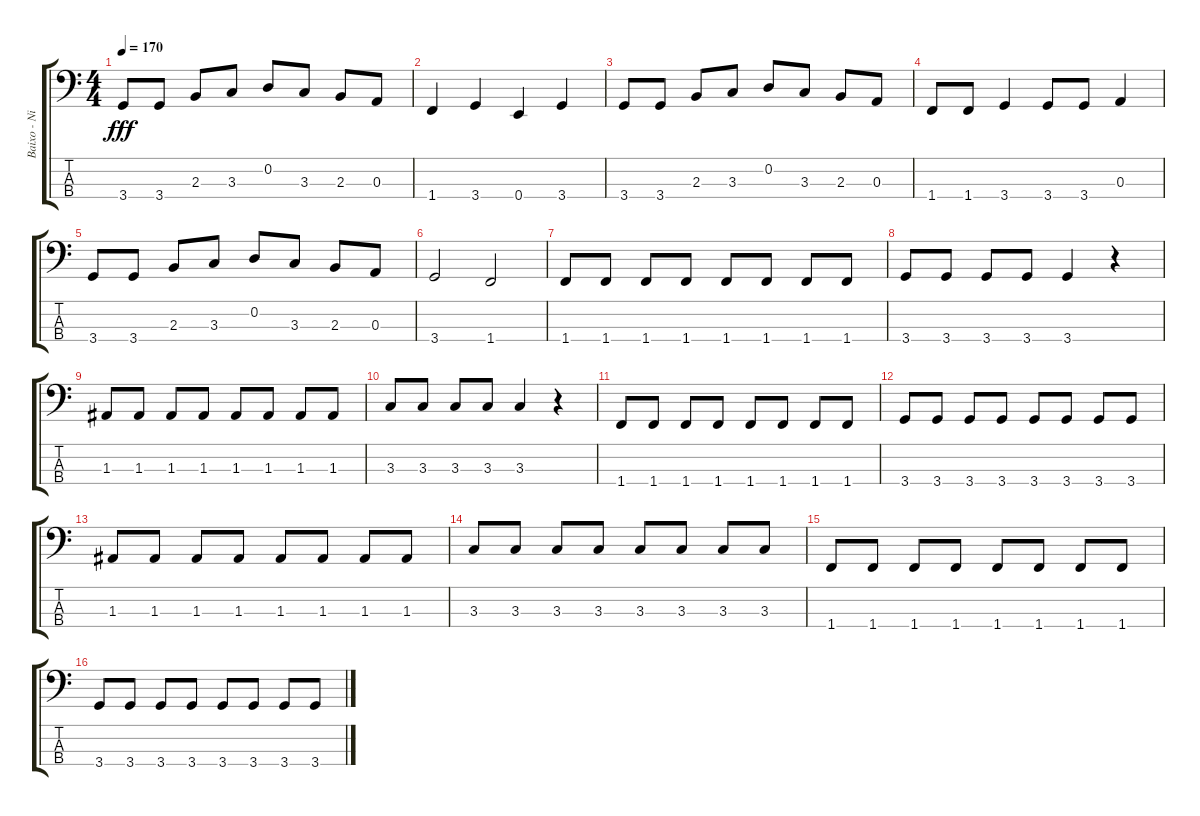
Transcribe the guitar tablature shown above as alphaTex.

\track ("Baixo - Nikola" "Baixo - Ni") {instrument electricbasspick}
\staff {score tabs}
\tuning (G2 D2 A1 E1) {hide}
\ts (4 4)
\tempo 170
\clef f4
\ks c
3.4.8{dy fff} 3.4.8 2.3.8 3.3.8 0.2.8 3.3.8 2.3.8 0.3.8 |
1.4.4 3.4.4 0.4.4 3.4.4 |
3.4.8 3.4.8 2.3.8 3.3.8 0.2.8 3.3.8 2.3.8 0.3.8 |
1.4.8 1.4.8 3.4.4 3.4.8 3.4.8 0.3.4 |
3.4.8 3.4.8 2.3.8 3.3.8 0.2.8 3.3.8 2.3.8 0.3.8 |
3.4.2 1.4.2 |
1.4.8 1.4.8 1.4.8 1.4.8 1.4.8 1.4.8 1.4.8 1.4.8 |
3.4.8 3.4.8 3.4.8 3.4.8 3.4.4 r.4 |
1.3.8 1.3.8 1.3.8 1.3.8 1.3.8 1.3.8 1.3.8 1.3.8 |
3.3.8 3.3.8 3.3.8 3.3.8 3.3.4 r.4 |
1.4.8 1.4.8 1.4.8 1.4.8 1.4.8 1.4.8 1.4.8 1.4.8 |
3.4.8 3.4.8 3.4.8 3.4.8 3.4.8 3.4.8 3.4.8 3.4.8 |
1.3.8 1.3.8 1.3.8 1.3.8 1.3.8 1.3.8 1.3.8 1.3.8 |
3.3.8 3.3.8 3.3.8 3.3.8 3.3.8 3.3.8 3.3.8 3.3.8 |
1.4.8 1.4.8 1.4.8 1.4.8 1.4.8 1.4.8 1.4.8 1.4.8 |
3.4.8 3.4.8 3.4.8 3.4.8 3.4.8 3.4.8 3.4.8 3.4.8
